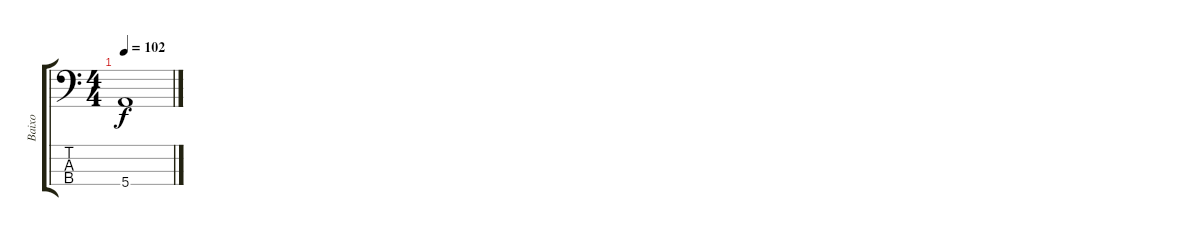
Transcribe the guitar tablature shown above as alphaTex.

\track ("Baixo" "Baixo") {instrument electricbassfinger}
\staff {score tabs}
\tuning (G2 D2 A1 E1) {hide}
\ts (4 4)
\tempo 102
\clef f4
\ks c
5.4.1{dy f}
